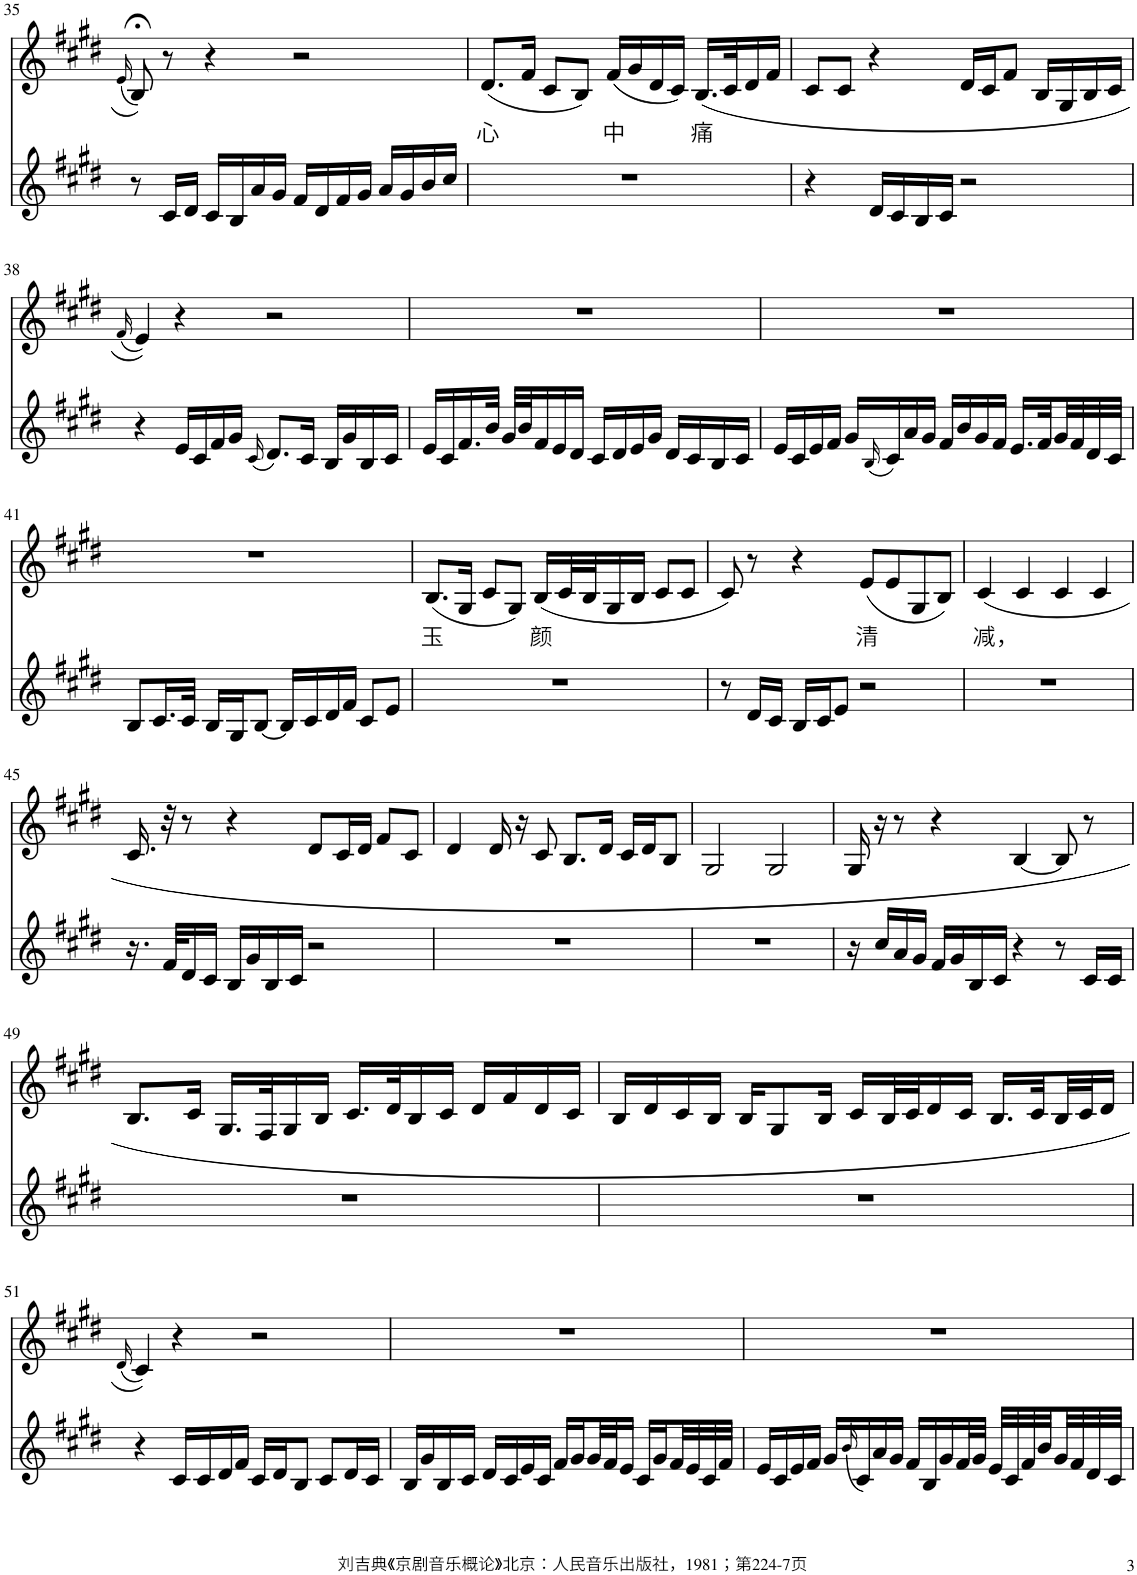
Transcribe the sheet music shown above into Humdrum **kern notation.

**kern	**kern	**text
*part2	*part1	*part1
*staff2	*staff1	*staff1
*I"Piano	*I"Piano	*
*I'Pno	*I'Pno	*
!!LO:PB:g=z
*clefG2	*clefG2	*
*k[f#c#g#d#]	*k[f#c#g#d#]	*
*M4/4	*M4/4	*
=35	=35	=35
.	(16qe/	.
8r	8B;</)	.
16c#/LL	8r	.
16d#/JJ	.	.
16c#/LL	4r	.
16B/	.	.
16a/	.	.
16g#/JJ	.	.
16f#/LL	2r	.
16d#/	.	.
16f#/	.	.
16g#/JJ	.	.
16a/LL	.	.
16g#/	.	.
16b/	.	.
16cc#/JJ	.	.
=36	=36	=36
!	!	!LO:LY:b
1r	(8.d#/L	心
.	16f#/Jk	.
.	8c#/L	.
.	8B/J)	.
!	!	!LO:LY:b
.	(16f#/LL	中
.	16g#/	.
.	16d#/	.
.	16c#/JJ)	.
!	!	!LO:LY:b
.	(16.B/LL	痛
.	32c#/K	.
.	16d#/	.
.	16f#/JJ	.
=37	=37	=37
4r	8c#/L	.
.	8c#/J	.
16d#/LL	4r	.
16c#/	.	.
16B/	.	.
16c#/JJ	.	.
2r	16d#/LL	.
.	16c#/J	.
.	8f#/J	.
.	16B/LL	.
.	16G#/	.
.	16B/	.
.	16c#/JJ	.
!!LO:LB:g=z
=38	=38	=38
.	(16qf#/	.
4r	4e/))	.
16e/LL	4r	.
16c#/	.	.
16f#/	.	.
16g#/JJ	.	.
(16qc#/	.	.
8.d#/L)	2r	.
16c#/Jk	.	.
16B/LL	.	.
16g#/	.	.
16B/	.	.
16c#/JJ	.	.
=39	=39	=39
16e/LL	1r	.
16c#/	.	.
16.f#/	.	.
32b/JJk	.	.
32g#/LLL	.	.
32b/J	.	.
16f#/	.	.
16e/	.	.
16d#/JJ	.	.
16c#/LL	.	.
16d#/	.	.
16e/	.	.
16g#/JJ	.	.
16d#/LL	.	.
16c#/	.	.
16B/	.	.
16c#/JJ	.	.
=40	=40	=40
16e/LL	1r	.
16c#/	.	.
16e/	.	.
16f#/JJ	.	.
16g#/LL	.	.
(16qB/	.	.
16c#/)	.	.
16a/	.	.
16g#/JJ	.	.
16f#/LL	.	.
16b/	.	.
16g#/	.	.
16f#/JJ	.	.
16.e/LL	.	.
32f#/L	.	.
32g#/	.	.
32f#/	.	.
32d#/	.	.
32c#/JJJ	.	.
!!LO:LB:g=z
=41	=41	=41
8B/L	1r	.
16.c#/L	.	.
32c#/JJk	.	.
16B/LL	.	.
16G#/J	.	.
[8B/J	.	.
16B/LL]	.	.
16c#/	.	.
16d#/	.	.
16f#/JJ	.	.
8c#/L	.	.
8e/J	.	.
=42	=42	=42
!	!	!LO:LY:b
1r	(8.B/L	玉
.	16G#/Jk	.
.	8c#/L	.
.	8G#/J)	.
!	!	!LO:LY:b
.	(16B/LL	颜
.	32c#/L	.
.	32B/J	.
.	16G#/	.
.	16B/JJ	.
.	8c#/L	.
.	8c#/J	.
=43	=43	=43
8r	8c#/)	.
16d#/LL	8r	.
16c#/JJ	.	.
16B/LL	4r	.
16c#/J	.	.
8e/J	.	.
!	!	!LO:LY:b
2r	(8e/L	清
.	8e/	.
.	8G#/	.
.	8B/J)	.
=44	=44	=44
!	!	!LO:LY:b
1r	(4c#/	减，
.	4c#/	.
.	4c#/	.
.	4c#/	.
!!LO:LB:g=z
=45	=45	=45
16.r	16.c#/	.
32f#/KLL	32r	.
16d#/	8r	.
16c#/JJ	.	.
16B/LL	4r	.
16g#/	.	.
16B/	.	.
16c#/JJ	.	.
2r	8d#/L	.
.	16c#/L	.
.	16d#/JJ	.
.	8f#/L	.
.	8c#/J	.
=46	=46	=46
1r	4d#/	.
.	16d#/	.
.	16r	.
.	8c#/	.
.	8.B/L	.
.	16d#/Jk	.
.	16c#/LL	.
.	16d#/J	.
.	8B/J	.
=47	=47	=47
1r	2G#/	.
.	2G#/	.
=48	=48	=48
16r	16G#/	.
16cc#/LL	16r	.
16a/	8r	.
16g#/JJ	.	.
16f#/LL	4r	.
16g#/	.	.
16B/	.	.
16c#/JJ	.	.
4r	[4B/	.
8r	8B/]	.
16c#/LL	8r	.
16c#/JJ	.	.
!!LO:LB:g=z
=49	=49	=49
1r	8.B/L	.
.	16c#/Jk	.
.	16.G#/LL	.
.	32F#/K	.
.	16G#/	.
.	16B/JJ	.
.	16.c#/LL	.
.	32d#/K	.
.	16B/	.
.	16c#/JJ	.
.	16d#/LL	.
.	16f#/	.
.	16d#/	.
.	16c#/JJ	.
=50	=50	=50
1r	16B/LL	.
.	16d#/	.
.	16c#/	.
.	16B/JJ	.
.	16B/KL	.
.	8G#/	.
.	16B/Jk	.
.	16c#/LL	.
.	32B/L	.
.	32c#/J	.
.	16d#/	.
.	16c#/JJ	.
.	16.B/LL	.
.	32c#/L	.
.	32B/	.
.	32c#/J	.
.	16d#/JJ	.
!!LO:LB:g=z
=51	=51	=51
.	(16qd#/	.
4r	4c#/))	.
16c#/LL	4r	.
16c#/	.	.
16d#/	.	.
16f#/JJ	.	.
16c#/LL	2r	.
16d#/J	.	.
8B/J	.	.
8c#/L	.	.
16d#/L	.	.
16c#/JJ	.	.
=52	=52	=52
16B/LL	1r	.
16g#/	.	.
16B/	.	.
16c#/JJ	.	.
16d#/LL	.	.
16c#/	.	.
16e/	.	.
16c#/JJ	.	.
16f#/LL	.	.
16g#/	.	.
32g#/L	.	.
32f#/J	.	.
16e/JJ	.	.
16c#/LL	.	.
16g#/	.	.
32f#/L	.	.
32e/	.	.
32c#/	.	.
32f#/JJJ	.	.
=53	=53	=53
16e/LL	1r	.
16c#/	.	.
16e/	.	.
16f#/JJ	.	.
16g#/LL	.	.
(16qb/	.	.
16c#/)	.	.
16a/	.	.
16g#/JJ	.	.
16f#/LL	.	.
16B/	.	.
16g#/	.	.
32f#/L	.	.
32g#/JJJ	.	.
32e/LLL	.	.
32c#/	.	.
32f#/	.	.
32b/	.	.
32g#/	.	.
32f#/	.	.
32d#/	.	.
32c#/JJJ	.	.
=	=	=
*-	*-	*-
